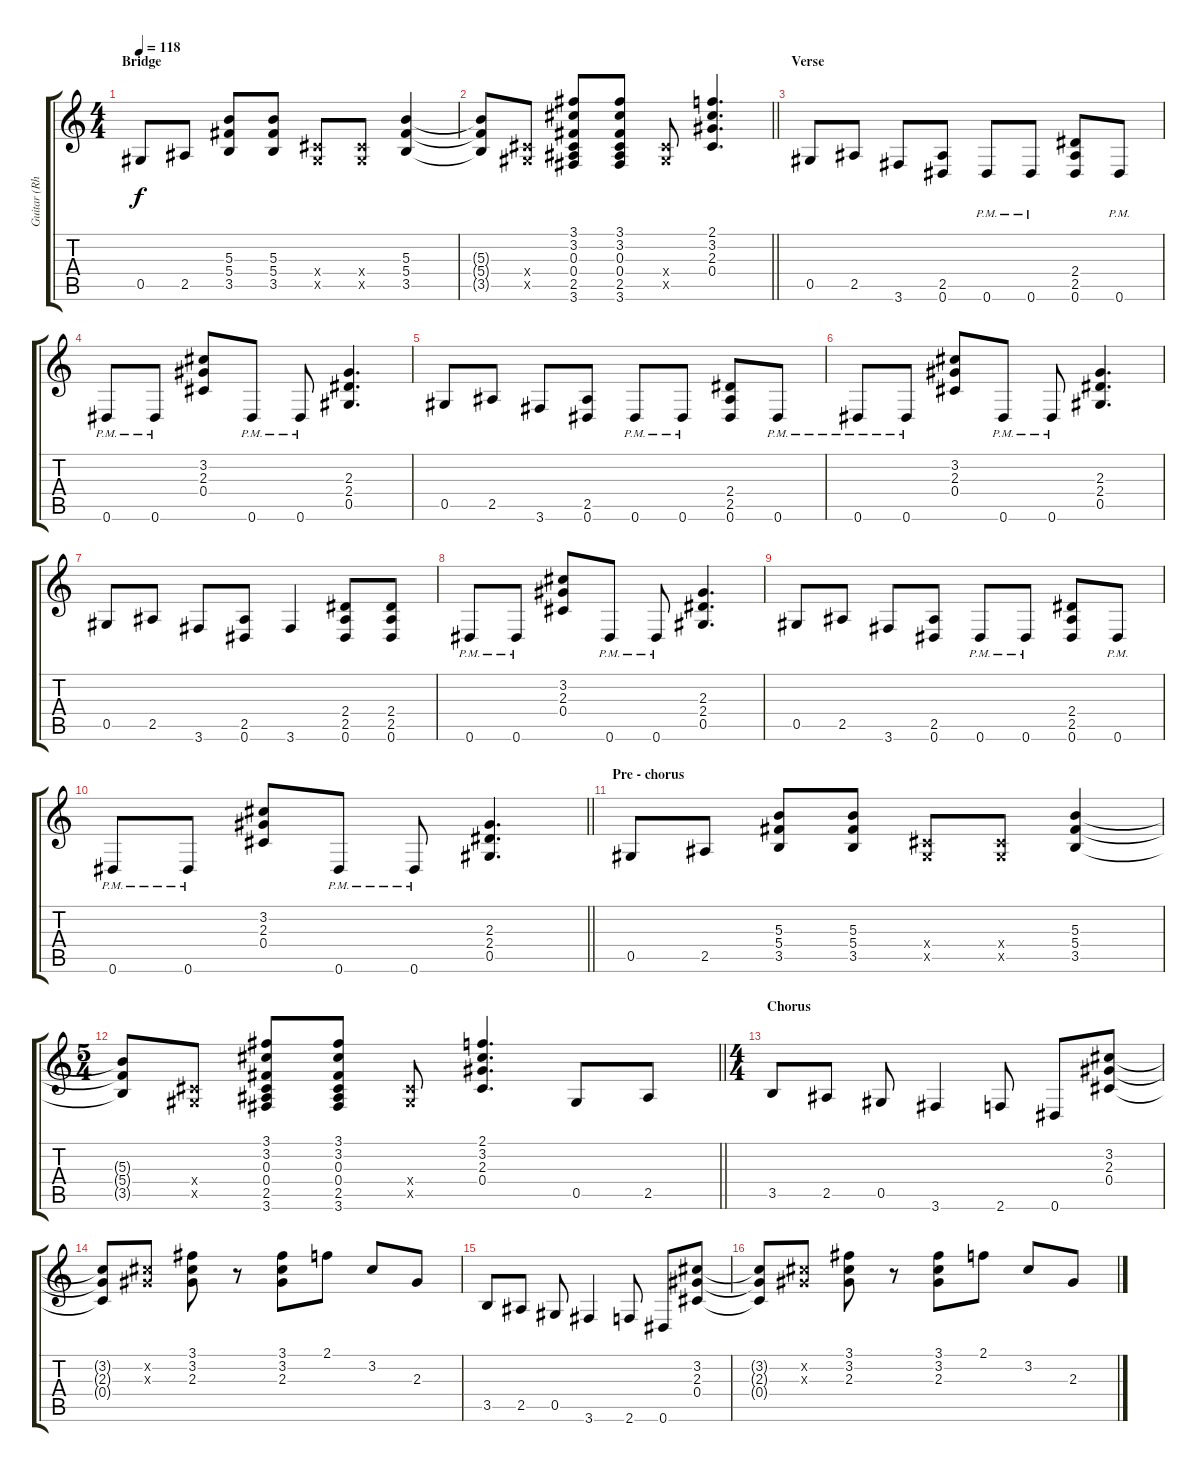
\track ("Guitar (Rhythm)" "Guitar (Rh") {instrument distortionguitar}
\staff {score tabs}
\tuning (Eb4 Bb3 Gb3 Db3 Ab2 Eb2) {hide}
\ts (4 4)
\section ("" "Bridge")
\tempo 118
\clef g2
\ks c
0.5.8{dy f} 2.5.8 (5.3 5.4 3.5).8 (5.3 5.4 3.5).8 (0.4{x} 0.5{x}).8 (0.4{x} 0.5{x}).8 (5.3 5.4 3.5).4 |
\barLineRight lightlight
(5.3{t} 5.4{t} 3.5{t}).8 (0.4{x} 0.5{x}).8 (3.1 3.2 0.3 0.4 2.5 3.6).8 (3.1 3.2 0.3 0.4 2.5 3.6).8 (0.4{x} 0.5{x}).8 (2.1 3.2 2.3 0.4).4{d} |
\section ("" "Verse")
0.5.8 2.5.8 3.6.8 (2.5 0.6).8 0.6{pm}.8 0.6{pm}.8 (2.4 2.5 0.6).8 0.6{pm}.8 |
0.6{pm}.8 0.6{pm}.8 (3.2 2.3 0.4).8 0.6{pm}.8 0.6{pm}.8 (2.3 2.4 0.5).4{d} |
0.5.8 2.5.8 3.6.8 (2.5 0.6).8 0.6{pm}.8 0.6{pm}.8 (2.4 2.5 0.6).8 0.6{pm}.8 |
0.6{pm}.8 0.6{pm}.8 (3.2 2.3 0.4).8 0.6{pm}.8 0.6{pm}.8 (2.3 2.4 0.5).4{d} |
0.5.8 2.5.8 3.6.8 (2.5 0.6).8 3.6.4 (2.4 2.5 0.6).8 (2.4 2.5 0.6).8 |
0.6{pm}.8 0.6{pm}.8 (3.2 2.3 0.4).8 0.6{pm}.8 0.6{pm}.8 (2.3 2.4 0.5).4{d} |
0.5.8 2.5.8 3.6.8 (2.5 0.6).8 0.6{pm}.8 0.6{pm}.8 (2.4 2.5 0.6).8 0.6{pm}.8 |
\barLineRight lightlight
0.6{pm}.8 0.6{pm}.8 (3.2 2.3 0.4).8 0.6{pm}.8 0.6{pm}.8 (2.3 2.4 0.5).4{d} |
\section ("" "Pre - chorus")
0.5.8 2.5.8 (5.3 5.4 3.5).8 (5.3 5.4 3.5).8 (0.4{x} 0.5{x}).8 (0.4{x} 0.5{x}).8 (5.3 5.4 3.5).4 |
\ts (5 4)
\barLineRight lightlight
(5.3{t} 5.4{t} 3.5{t}).8 (0.4{x} 0.5{x}).8 (3.1 3.2 0.3 0.4 2.5 3.6).8 (3.1 3.2 0.3 0.4 2.5 3.6).8 (0.4{x} 0.5{x}).8 (2.1 3.2 2.3 0.4).4{d} 0.5.8 2.5.8 |
\ts (4 4)
\section ("" "Chorus")
3.5.8 2.5.8 0.5.8 3.6.4 2.6.8 0.6.8 (3.2 2.3 0.4).8 |
(3.2{t} 2.3{t} 0.4{t}).8 (3.2{x} 2.3{x}).8 (3.1 3.2 2.3).8 r.8 (3.1 3.2 2.3).8 2.1.8 3.2.8 2.3.8 |
3.5.8 2.5.8 0.5.8 3.6.4 2.6.8 0.6.8 (3.2 2.3 0.4).8 |
(3.2{t} 2.3{t} 0.4{t}).8 (3.2{x} 2.3{x}).8 (3.1 3.2 2.3).8 r.8 (3.1 3.2 2.3).8 2.1.8 3.2.8 2.3.8
